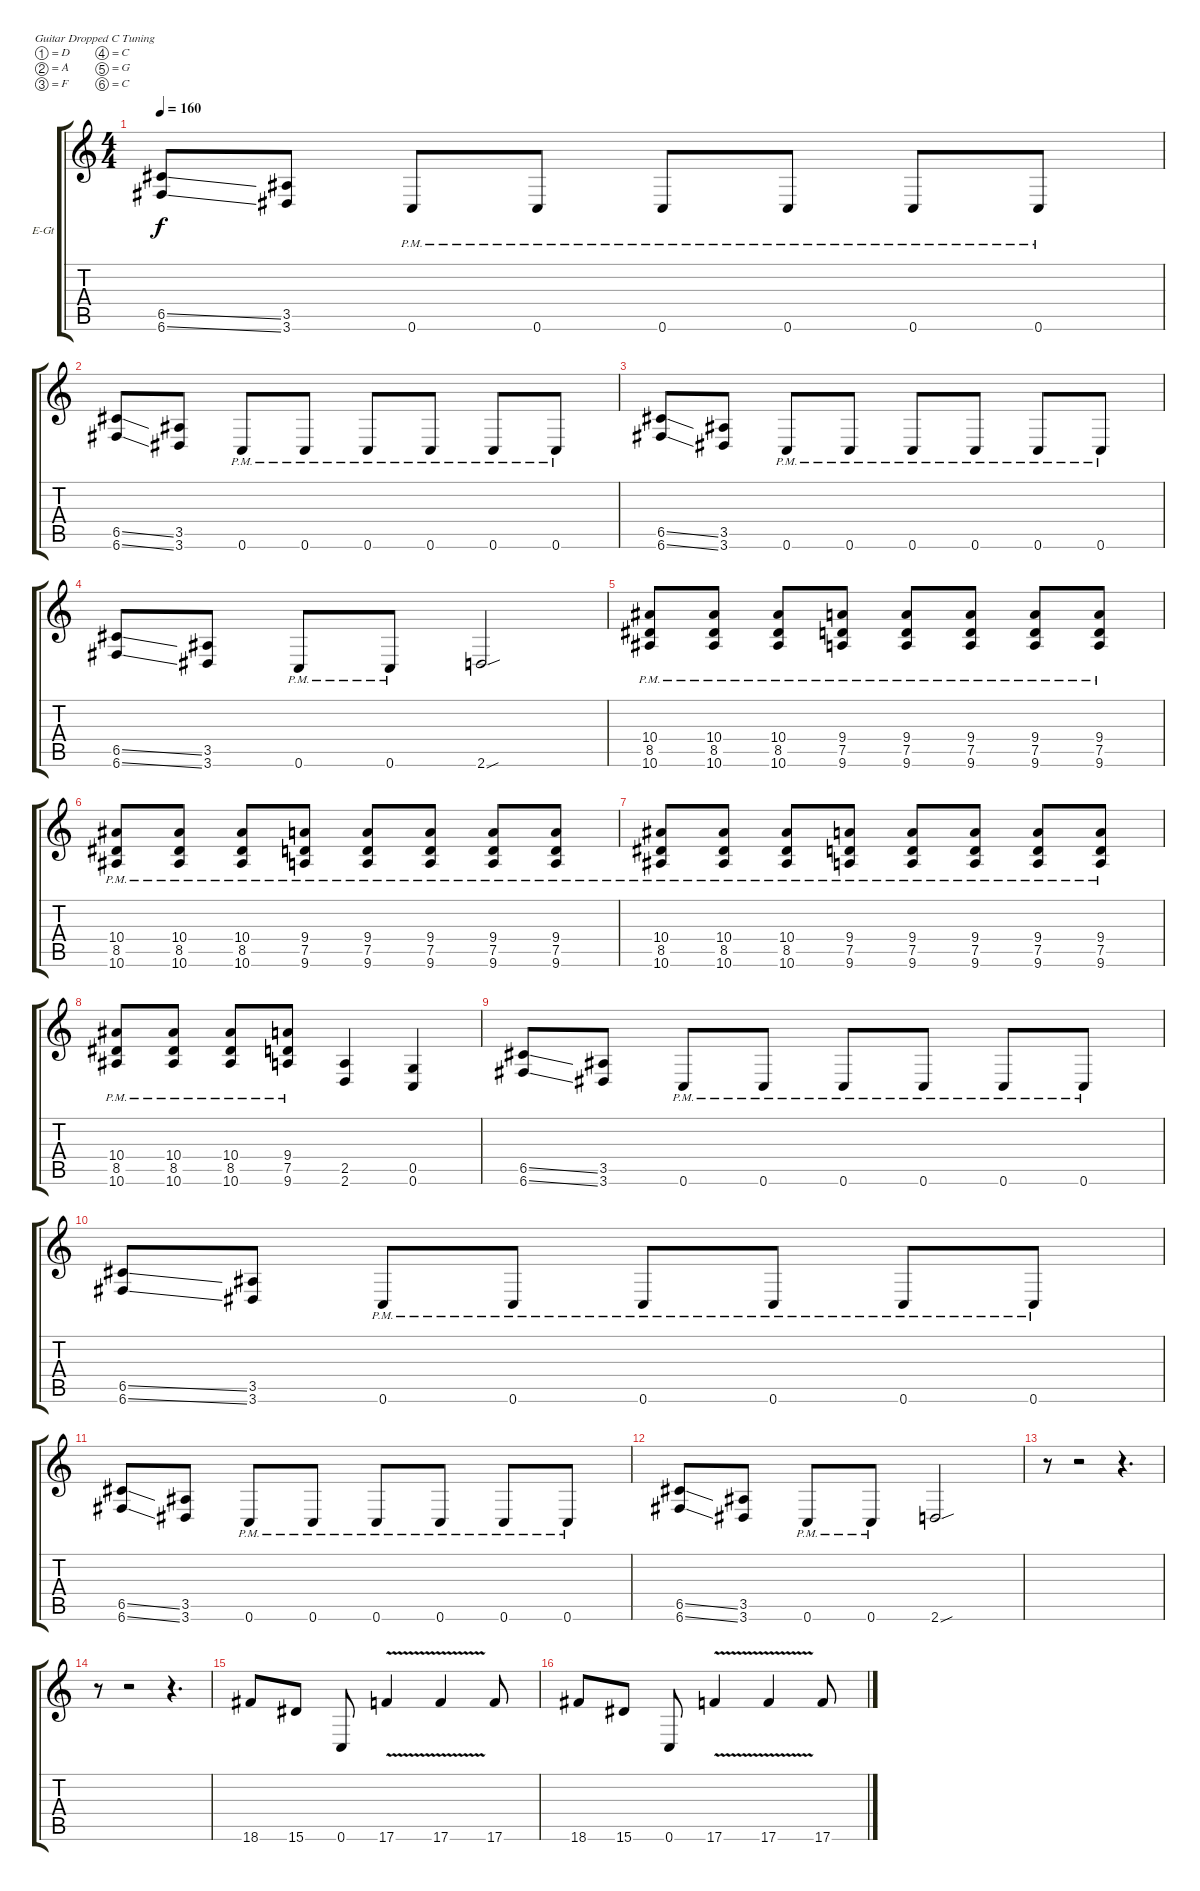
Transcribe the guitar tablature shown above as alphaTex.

\bracketExtendMode groupsimilarinstruments
\firstSystemTrackNameOrientation horizontal
\otherSystemsTrackNameOrientation horizontal
\track ("Kirk Hammett (Lead Guitar)" "E-Gt") {instrument overdrivenguitar}
\staff {score tabs}
\tuning (D4 A3 F3 C3 G2 C2)
\ts (4 4)
\tempo 160
\clef g2
\ks c
(6.5{ss} 6.6{ss}).8{dy f} (3.5 3.6).8 0.6{pm}.8 0.6{pm}.8 0.6{pm}.8 0.6{pm}.8 0.6{pm}.8 0.6{pm}.8 |
(6.5{ss} 6.6{ss}).8 (3.5 3.6).8 0.6{pm}.8 0.6{pm}.8 0.6{pm}.8 0.6{pm}.8 0.6{pm}.8 0.6{pm}.8 |
(6.5{ss} 6.6{ss}).8 (3.5 3.6).8 0.6{pm}.8 0.6{pm}.8 0.6{pm}.8 0.6{pm}.8 0.6{pm}.8 0.6{pm}.8 |
(6.5{ss} 6.6{ss}).8 (3.5 3.6).8 0.6{pm}.8 0.6{pm}.8 2.6{sou}.2 |
(8.5{pm} 10.6{pm} 10.4{pm}).8 (10.6{pm} 8.5{pm} 10.4{pm}).8 (10.6{pm} 8.5{pm} 10.4{pm}).8 (9.6{pm} 7.5{pm} 9.4{pm}).8 (7.5{pm} 9.6{pm} 9.4{pm}).8 (9.6{pm} 7.5{pm} 9.4{pm}).8 (9.6{pm} 7.5{pm} 9.4{pm}).8 (9.6{pm} 7.5{pm} 9.4{pm}).8 |
(8.5{pm} 10.6{pm} 10.4{pm}).8 (10.6{pm} 8.5{pm} 10.4{pm}).8 (10.6{pm} 8.5{pm} 10.4{pm}).8 (9.6{pm} 7.5{pm} 9.4{pm}).8 (7.5{pm} 9.6{pm} 9.4{pm}).8 (9.6{pm} 7.5{pm} 9.4{pm}).8 (9.6{pm} 7.5{pm} 9.4{pm}).8 (9.6{pm} 7.5{pm} 9.4{pm}).8 |
(8.5{pm} 10.6{pm} 10.4{pm}).8 (10.6{pm} 8.5{pm} 10.4{pm}).8 (10.6{pm} 8.5{pm} 10.4{pm}).8 (9.6{pm} 7.5{pm} 9.4{pm}).8 (7.5{pm} 9.6{pm} 9.4{pm}).8 (9.6{pm} 7.5{pm} 9.4{pm}).8 (9.6{pm} 7.5{pm} 9.4{pm}).8 (9.6{pm} 7.5{pm} 9.4{pm}).8 |
(8.5{pm} 10.6{pm} 10.4{pm}).8 (10.6{pm} 8.5{pm} 10.4{pm}).8 (10.6{pm} 8.5{pm} 10.4{pm}).8 (9.6 7.5 9.4{pm}).8 (2.5 2.6).4 (0.5 0.6).4 |
(6.5{ss} 6.6{ss}).8 (3.5 3.6).8 0.6{pm}.8 0.6{pm}.8 0.6{pm}.8 0.6{pm}.8 0.6{pm}.8 0.6{pm}.8 |
(6.5{ss} 6.6{ss}).8 (3.5 3.6).8 0.6{pm}.8 0.6{pm}.8 0.6{pm}.8 0.6{pm}.8 0.6{pm}.8 0.6{pm}.8 |
(6.5{ss} 6.6{ss}).8 (3.5 3.6).8 0.6{pm}.8 0.6{pm}.8 0.6{pm}.8 0.6{pm}.8 0.6{pm}.8 0.6{pm}.8 |
(6.5{ss} 6.6{ss}).8 (3.5 3.6).8 0.6{pm}.8 0.6{pm}.8 2.6{sou}.2 |
r.8 r.2 r.4{d} |
r.8 r.2 r.4{d} |
18.6.8 15.6.8 0.6.8 17.6{v}.4 17.6{v}.4 17.6.8 |
18.6.8 15.6.8 0.6.8 17.6{v}.4 17.6{v}.4 17.6.8
